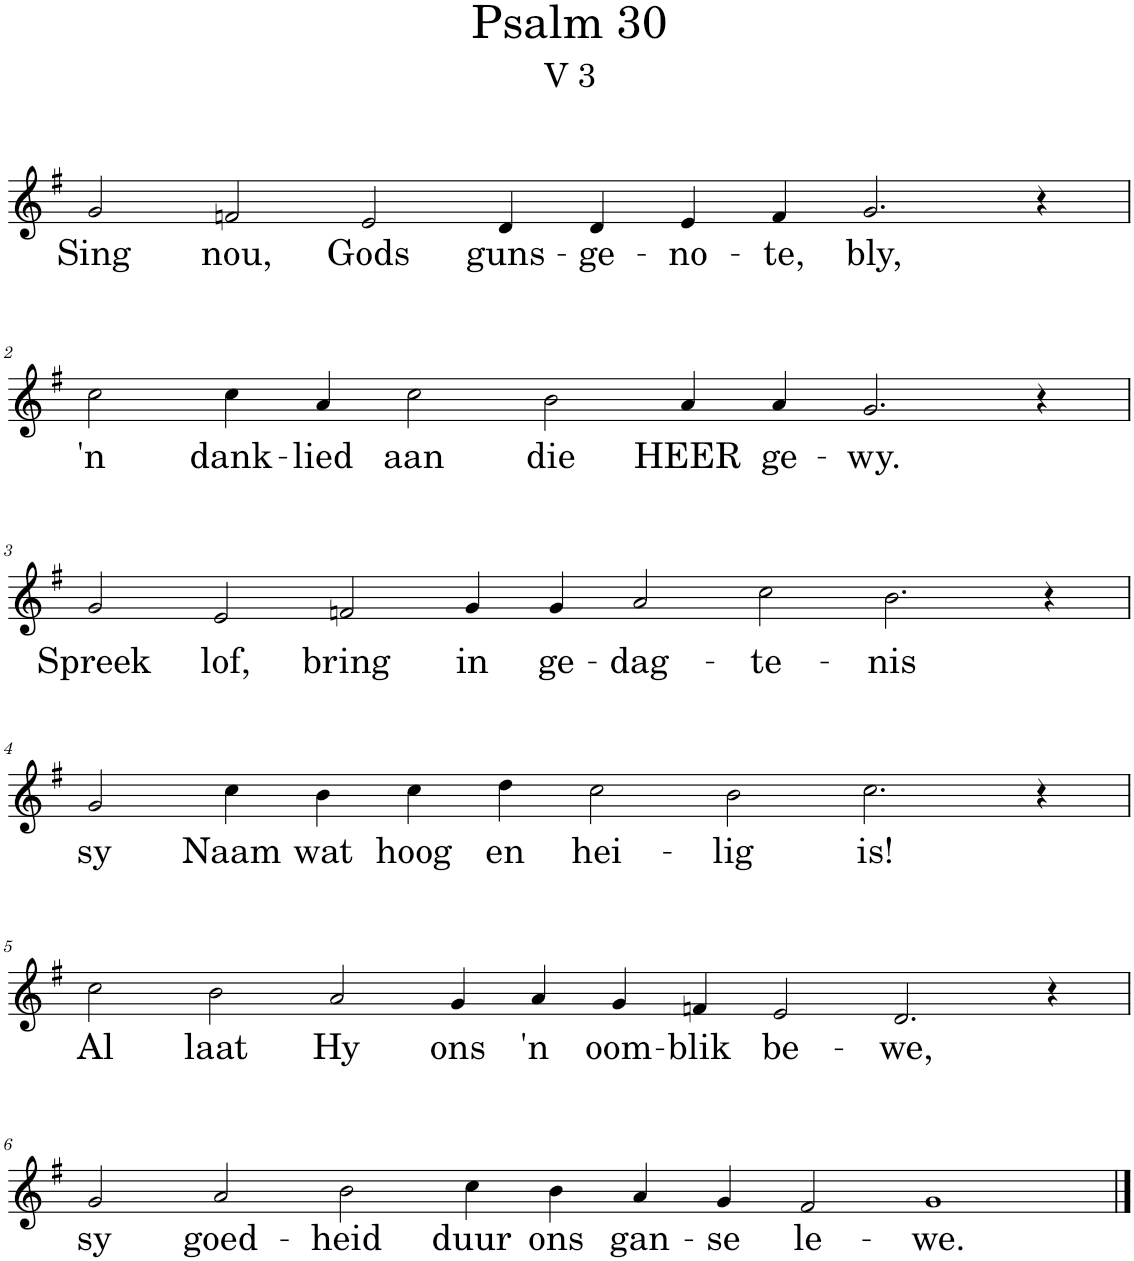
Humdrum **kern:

**kern	**text
*part1	*part1
*staff1	*staff1
*I"Pipe Organ	*
*I'Org.	*
*clefG2	*
*k[f#]	*
*M14/4	*
=1	=1
!	!LO:LY:b
2g/	Sing
!	!LO:LY:b
2fn/	nou,
!	!LO:LY:b
2e/	Gods
!	!LO:LY:b
4d/	guns-
!	!LO:LY:b
4d/	-ge-
!	!LO:LY:b
4e/	-no-
!	!LO:LY:b
4f/	-te,
!	!LO:LY:b
2.g/	bly,
4r	.
!!LO:LB:g=z
=2	=2
!	!LO:LY:b
2cc\	'n
!	!LO:LY:b
4cc\	dank-
!	!LO:LY:b
4a/	-lied
!	!LO:LY:b
2cc\	aan
!	!LO:LY:b
2b\	die
!	!LO:LY:b
4a/	HEER
!	!LO:LY:b
4a/	ge-
!	!LO:LY:b
2.g/	-wy.
4r	.
!!LO:LB:g=z
=3	=3
*M16/4	*
!	!LO:LY:b
2g/	Spreek
!	!LO:LY:b
2e/	lof,
!	!LO:LY:b
2fn/	bring
!	!LO:LY:b
4g/	in
!	!LO:LY:b
4g/	ge-
!	!LO:LY:b
2a/	-dag-
!	!LO:LY:b
2cc\	-te-
!	!LO:LY:b
2.b\	-nis
4r	.
!!LO:LB:g=z
=4	=4
*M14/4	*
!	!LO:LY:b
2g/	sy
!	!LO:LY:b
4cc\	Naam
!	!LO:LY:b
4b\	wat
!	!LO:LY:b
4cc\	hoog
!	!LO:LY:b
4dd\	en
!	!LO:LY:b
2cc\	hei-
!	!LO:LY:b
2b\	-lig
!	!LO:LY:b
2.cc\	is!
4r	.
!!LO:LB:g=z
=5	=5
*M16/4	*
!	!LO:LY:b
2cc\	Al
!	!LO:LY:b
2b\	laat
!	!LO:LY:b
2a/	Hy
!	!LO:LY:b
4g/	ons
!	!LO:LY:b
4a/	'n
!	!LO:LY:b
4g/	oom-
!	!LO:LY:b
4fn/	-blik
!	!LO:LY:b
2e/	be-
!	!LO:LY:b
2.d/	-we,
4r	.
!!LO:LB:g=z
=6	=6
!	!LO:LY:b
2g/	sy
!	!LO:LY:b
2a/	goed-
!	!LO:LY:b
2b\	-heid
!	!LO:LY:b
4cc\	duur
!	!LO:LY:b
4b\	ons
!	!LO:LY:b
4a/	gan-
!	!LO:LY:b
4g/	-se
!	!LO:LY:b
2f#/	le-
!	!LO:LY:b
1g	-we.
==	==
*-	*-
